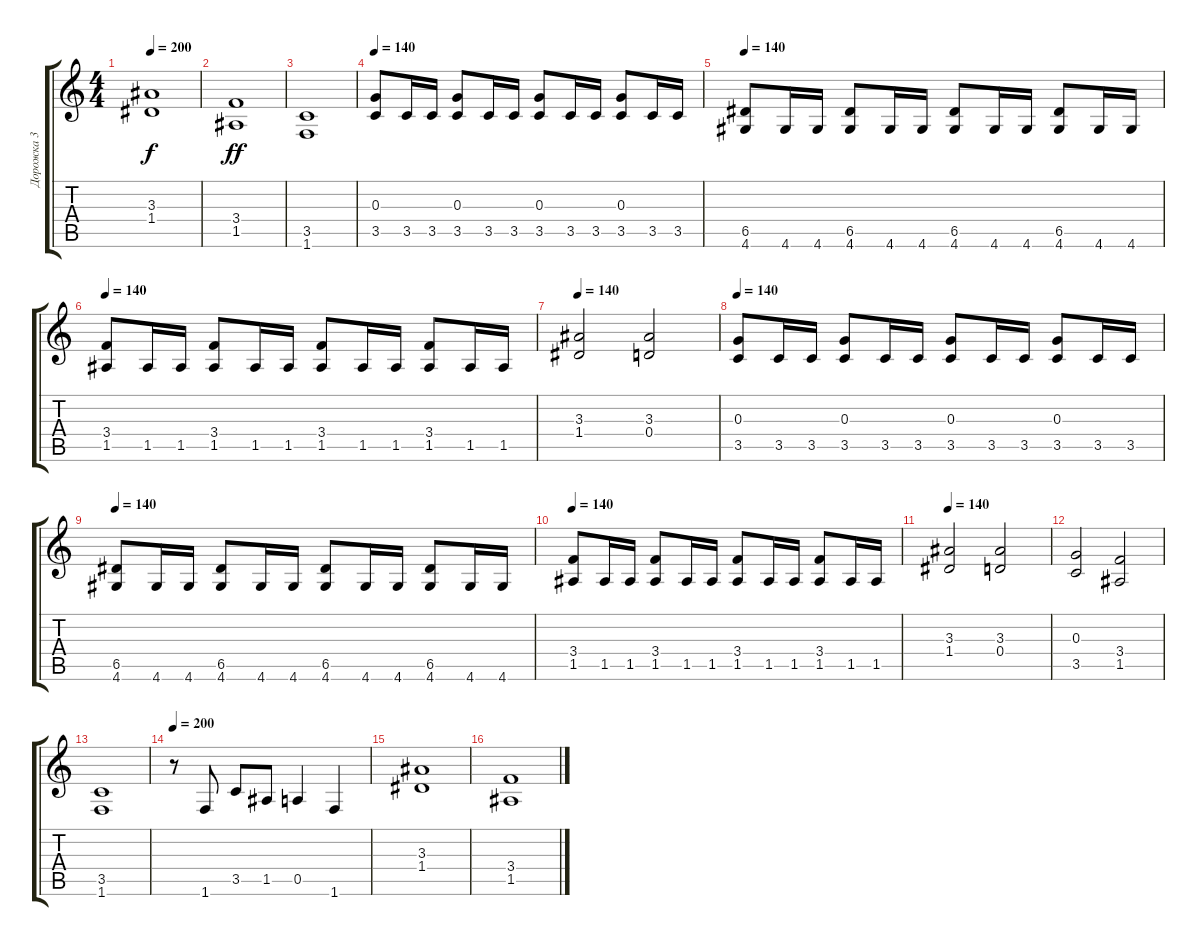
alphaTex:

\track ("Дорожка 3" "Дорожка 3") {instrument distortionguitar}
\staff {score tabs}
\tuning (E4 B3 G3 D3 A2 E2) {hide}
\ts (4 4)
\tempo 200
\clef g2
\ks c
(3.3{t} 1.4{t}).1{dy f} |
(3.4 1.5).1{dy ff} |
(3.5 1.6).1 |
\tempo 140
(0.3 3.5).8 3.5.16 3.5.16 (0.3 3.5).8 3.5.16 3.5.16 (0.3 3.5).8 3.5.16 3.5.16 (0.3 3.5).8 3.5.16 3.5.16 |
\tempo 140
(6.5 4.6).8 4.6.16 4.6.16 (6.5 4.6).8 4.6.16 4.6.16 (6.5 4.6).8 4.6.16 4.6.16 (6.5 4.6).8 4.6.16 4.6.16 |
\tempo 140
(3.4 1.5).8 1.5.16 1.5.16 (3.4 1.5).8 1.5.16 1.5.16 (3.4 1.5).8 1.5.16 1.5.16 (3.4 1.5).8 1.5.16 1.5.16 |
\tempo 140
(3.3 1.4).2 (3.3 0.4).2 |
\tempo 140
(0.3 3.5).8 3.5.16 3.5.16 (0.3 3.5).8 3.5.16 3.5.16 (0.3 3.5).8 3.5.16 3.5.16 (0.3 3.5).8 3.5.16 3.5.16 |
\tempo 140
(6.5 4.6).8 4.6.16 4.6.16 (6.5 4.6).8 4.6.16 4.6.16 (6.5 4.6).8 4.6.16 4.6.16 (6.5 4.6).8 4.6.16 4.6.16 |
\tempo 140
(3.4 1.5).8 1.5.16 1.5.16 (3.4 1.5).8 1.5.16 1.5.16 (3.4 1.5).8 1.5.16 1.5.16 (3.4 1.5).8 1.5.16 1.5.16 |
\tempo 140
(3.3 1.4).2 (3.3 0.4).2 |
(0.3 3.5).2 (3.4 1.5).2 |
(3.5 1.6).1 |
\tempo 200
r.8 1.6.8 3.5.8 1.5.8 0.5.4 1.6.4 |
(3.3 1.4).1 |
(3.4 1.5).1
